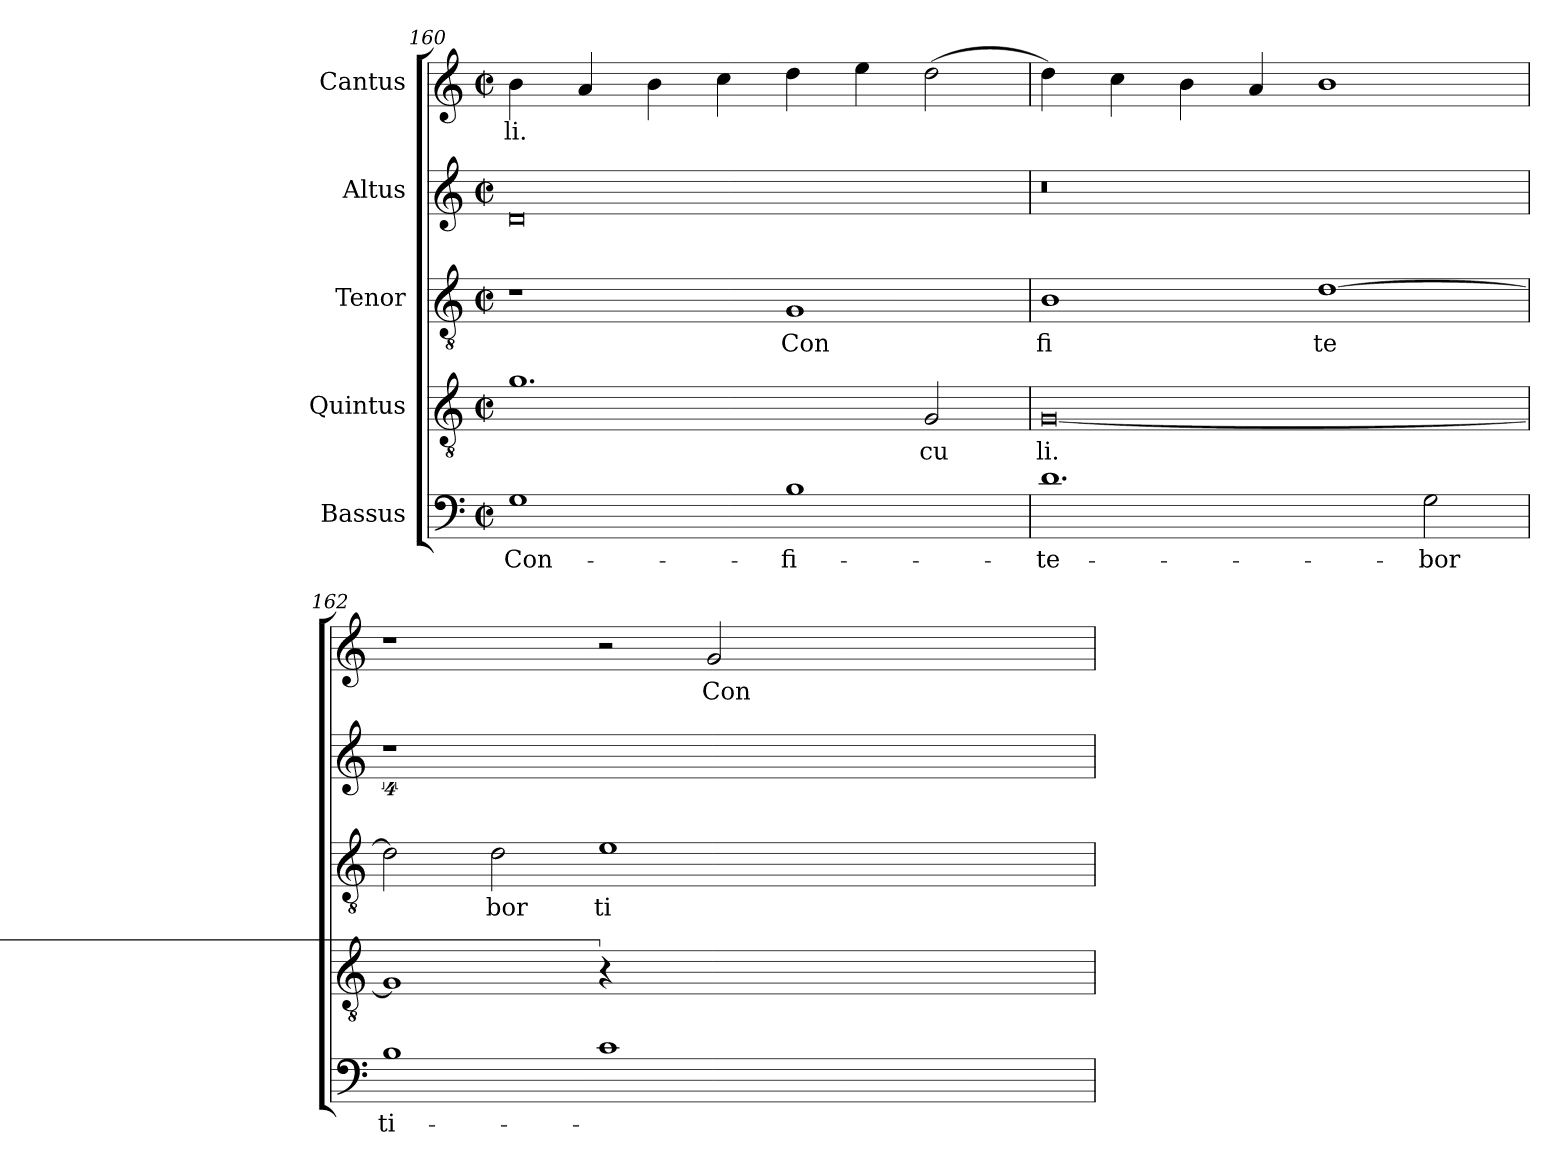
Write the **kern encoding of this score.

**kern	**text	**kern	**text	**kern	**text	**kern	**kern	**text
*part5	*part5	*part4	*part4	*part3	*part3	*part2	*part1	*part1
*staff5	*staff5	*staff4	*staff4	*staff3	*staff3	*staff2	*staff1	*staff1
*I"Bassus	*	*I"Quintus	*	*I"Tenor	*	*I"Altus	*I"Cantus	*
*clefF4	*	*clefGv2	*	*clefGv2	*	*clefG2	*clefG2	*
*M2/2	*	*M2/2	*	*M2/2	*	*M2/2	*M2/2	*
*met(c|)	*	*met(c|)	*	*met(c|)	*	*met(c|)	*met(c|)	*
=160	=160	=160	=160	=160	=160	=160	=160	=160
!	!LO:LY:b:cj	!	!	!	!	!	!	!LO:LY:b:cj
1G	Con-	1.g	.	1r	.	0d	4b\	li.
.	.	.	.	.	.	.	4a/	.
.	.	.	.	.	.	.	4b\	.
.	.	.	.	.	.	.	4cc\	.
!	!LO:LY:b:cj	!	!	!	!LO:LY:b:cj	!	!	!
1B	-fi-	.	.	1G	Con	.	4dd\	.
.	.	.	.	.	.	.	4ee\	.
!	!	!	!LO:LY:b:cj	!	!	!	!	!
.	.	2G/	cu	.	.	.	(>2dd\	.
=161	=161	=161	=161	=161	=161	=161	=161	=161
!	!LO:LY:b:cj	!	!LO:LY:b:cj	!	!LO:LY:b:cj	!	!	!
1.d	-te-	[<0G	li.	1B	fi	0r	4dd\)	.
.	.	.	.	.	.	.	4cc\	.
.	.	.	.	.	.	.	4b\	.
.	.	.	.	.	.	.	4a/	.
!	!	!	!	!	!LO:LY:b:cj	!	!	!
.	.	.	.	[>1d	te	.	1b	.
!	!LO:LY:b:cj	!	!	!	!	!	!	!
2G\	-bor	.	.	.	.	.	.	.
=162	=162	=162	=162	=162	=162	=162	=162	=162
!	!LO:LY:b:cj	!	!	!	!	!	!	!
1B	ti-	1G]	.	2d\]	.	4%9r	1r	.
!	!	!	!	!	!LO:LY:b:cj	!	!	!
.	.	.	.	2d\	bor	.	.	.
!	!	!LO:N:vis=1	!	!	!LO:LY:b:cj	!	!	!
1c	.	4%9r	.	1e	ti	.	2r	.
!	!	!	!	!	!	!	!	!LO:LY:b
.	.	.	.	.	.	.	2g/	Con
1ryy	.	.	.	1ryy	.	.	1ryy	.
.	.	.	.	.	.	1ryy	.	.
4ryy	.	.	.	4ryy	.	.	4ryy	.
=	=	=	=	=	=	=	=	=
*-	*-	*-	*-	*-	*-	*-	*-	*-
